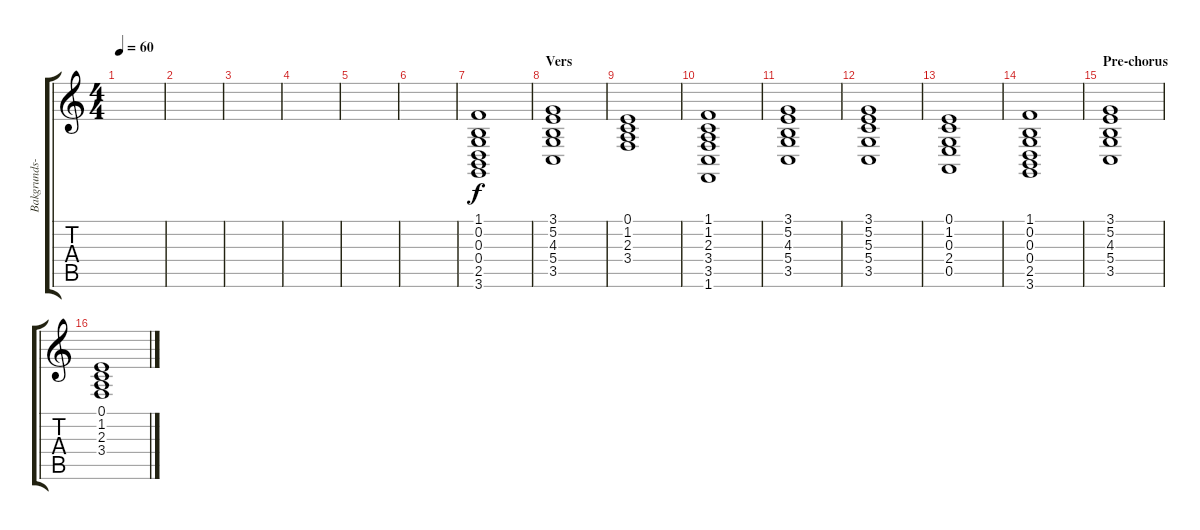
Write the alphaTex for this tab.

\track ("Bakgrunds-mys" "Bakgrunds-") {instrument stringensemble1}
\staff {score tabs}
\tuning (E4 B3 G3 D3 A2 E2) {hide}
\ts (4 4)
\tempo 60
\clef g2
\ks c
|
|
|
|
|
|
(1.1 0.2 0.3 0.4 2.5 3.6).1{volume 7} |
\section ("" "Vers")
(3.1 5.2 4.3 5.4 3.5).1 |
(0.1 1.2 2.3 3.4).1 |
(1.1 1.2 2.3 3.4 3.5 1.6).1 |
(3.1 5.2 4.3 5.4 3.5).1 |
(3.1 5.2 5.3 5.4 3.5).1 |
(0.1 1.2 0.3 2.4 0.5).1 |
(1.1 0.2 0.3 0.4 2.5 3.6).1 |
\section ("" "Pre-chorus")
(3.1 5.2 4.3 5.4 3.5).1 |
(0.1 1.2 2.3 3.4).1
